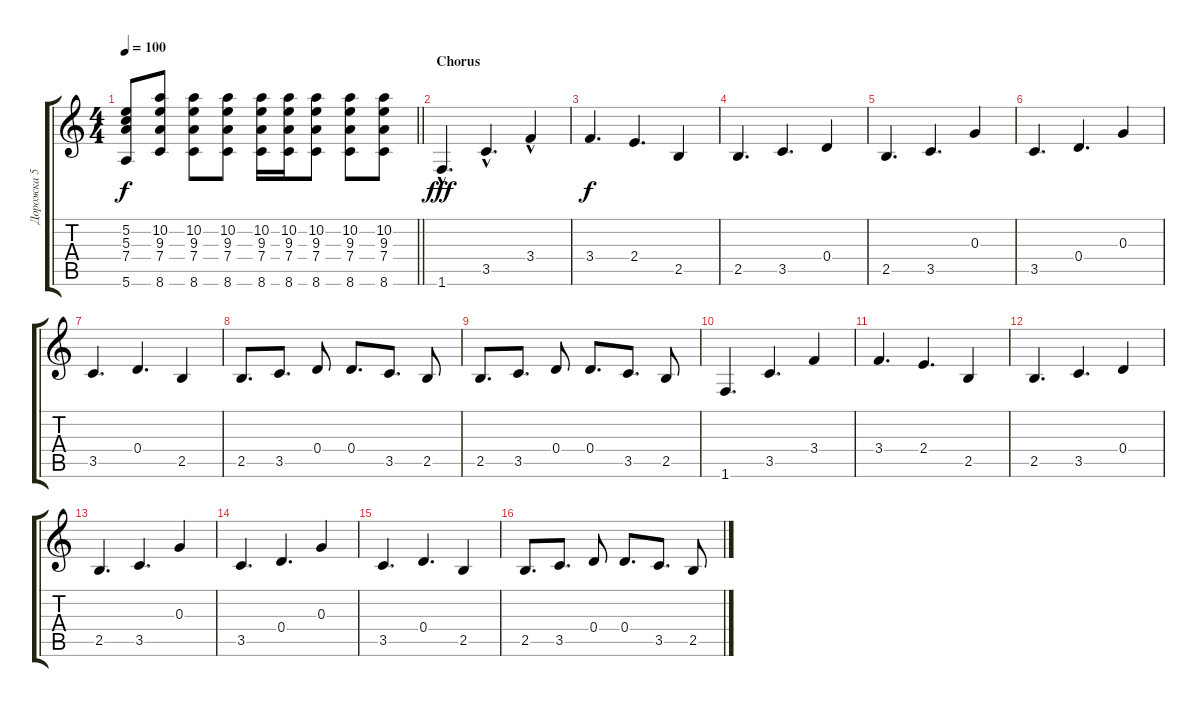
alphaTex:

\track ("Дорожка 5" "Дорожка 5") {instrument overdrivenguitar}
\staff {score tabs}
\tuning (E4 B3 G3 D3 A2 E2) {hide}
\ts (4 4)
\tempo 100
\clef g2
\barLineRight lightlight
\ks c
(5.2 5.3 7.4 5.6).8{dy f} (10.2 9.3 7.4 8.6).8 (10.2 9.3 7.4 8.6).8 (10.2 9.3 7.4 8.6).8 (10.2 9.3 7.4 8.6).16 (10.2 9.3 7.4 8.6).16 (10.2 9.3 7.4 8.6).8 (10.2 9.3 7.4 8.6).8 (10.2 9.3 7.4 8.6).8 |
\section ("" "Chorus")
1.6{hac}.4{d dy fff} 3.5{hac}.4{d} 3.4{hac}.4 |
3.4.4{d dy f} 2.4.4{d} 2.5.4 |
2.5.4{d} 3.5.4{d} 0.4.4 |
2.5.4{d} 3.5.4{d} 0.3.4 |
3.5.4{d} 0.4.4{d} 0.3.4 |
3.5.4{d} 0.4.4{d} 2.5.4 |
2.5.8{d} 3.5.8{d} 0.4.8 0.4.8{d} 3.5.8{d} 2.5.8 |
2.5.8{d} 3.5.8{d} 0.4.8 0.4.8{d} 3.5.8{d} 2.5.8 |
1.6.4{d} 3.5.4{d} 3.4.4 |
3.4.4{d} 2.4.4{d} 2.5.4 |
2.5.4{d} 3.5.4{d} 0.4.4 |
2.5.4{d} 3.5.4{d} 0.3.4 |
3.5.4{d} 0.4.4{d} 0.3.4 |
3.5.4{d} 0.4.4{d} 2.5.4 |
2.5.8{d} 3.5.8{d} 0.4.8 0.4.8{d} 3.5.8{d} 2.5.8
